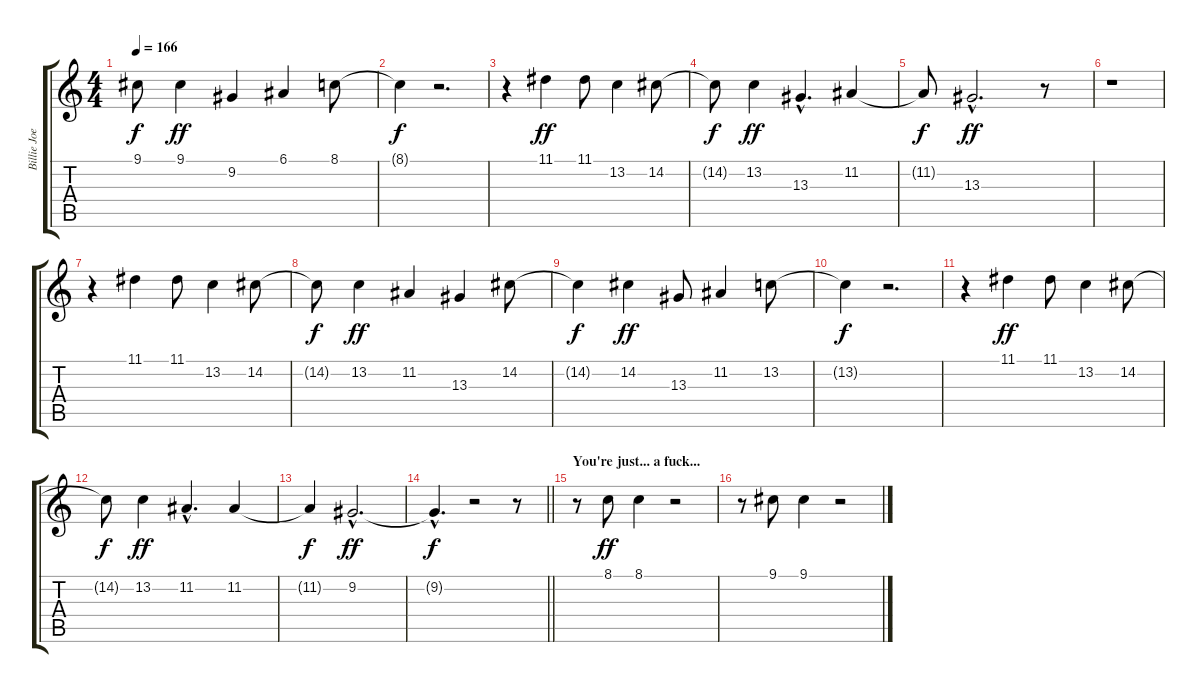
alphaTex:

\track ("Billie Joe Armstrong (Voice)" "Billie Joe") {instrument tenorsax}
\staff {score tabs}
\tuning (E4 B3 G3 D3 A2 E2) {hide}
\ts (4 4)
\tempo 166
\clef g2
\ks c
9.1{t}.8{dy f} 9.1.4{dy ff} 9.2.4 6.1.4 8.1.8 |
8.1{t}.4{dy f} r.2{d} |
r.4 11.1.4{dy ff} 11.1.8 13.2.4 14.2.8 |
14.2{t}.8{dy f} 13.2.4{dy ff} 13.3{hac}.4{d} 11.2.4 |
11.2{t}.8{dy f} 13.3{hac}.2{d dy ff} r.8 |
r.1 |
r.4 11.1.4 11.1.8 13.2.4 14.2.8 |
14.2{t}.8{dy f} 13.2.4{dy ff} 11.2.4 13.3.4 14.2.8 |
14.2{t}.4{dy f} 14.2.4{dy ff} 13.3.8 11.2.4 13.2.8 |
13.2{t}.4{dy f} r.2{d} |
r.4 11.1.4{dy ff} 11.1.8 13.2.4 14.2.8 |
14.2{t}.8{dy f} 13.2.4{dy ff} 11.2{hac}.4{d} 11.2.4 |
11.2{t}.4{dy f} 9.2{hac}.2{d dy ff} |
\barLineRight lightlight
9.2{hac t}.4{d dy f} r.2 r.8 |
\section ("" "You're just... a fuck...")
r.8 8.1.8{dy ff} 8.1.4 r.2 |
r.8 9.1.8 9.1.4 r.2
